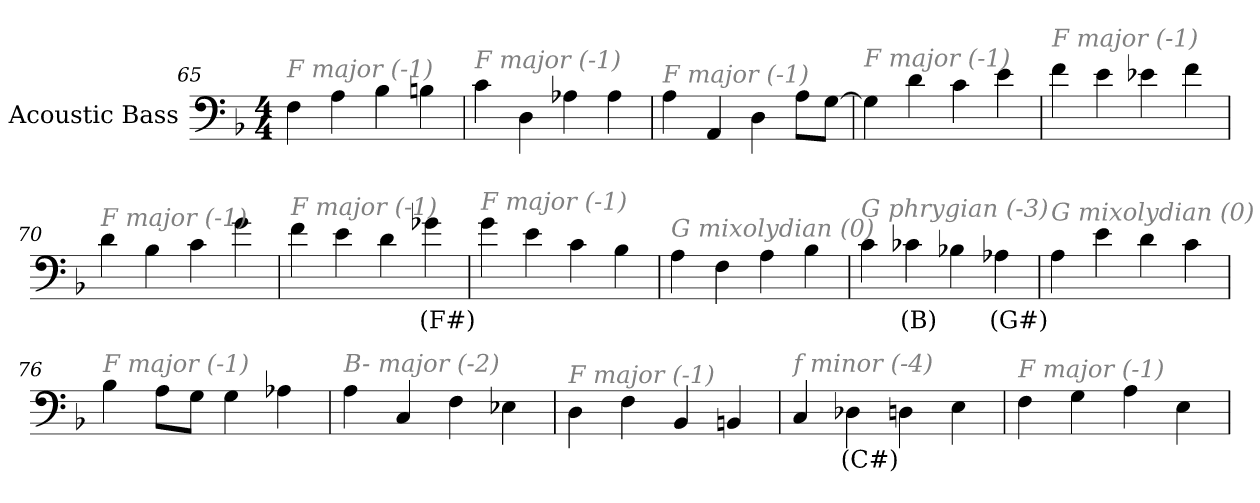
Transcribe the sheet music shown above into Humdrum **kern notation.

**kern	**text
*part1	*part1
*staff1	*staff1
*I"Acoustic Bass	*
*clefF4	*
*ITrd7c12	*
*k[b-]	*
*F:	*
*M4/4	*
=65	=65
!LO:TX:i:color=#808080:t=F major (-1)	!
4FF	.
4AA	.
4BB-	.
4BBn	.
=66	=66
!LO:TX:i:color=#808080:t=F major (-1)	!
4C	.
4DD	.
4AA-X	.
4AA-	.
=67	=67
!LO:TX:i:color=#808080:t=F major (-1)	!
4AA	.
4AAA	.
4DD	.
8AAL	.
[8GGJ	.
=68	=68
!LO:TX:i:color=#808080:t=F major (-1)	!
4GG]	.
4D	.
4C	.
4E	.
=69	=69
!LO:TX:i:color=#808080:t=F major (-1)	!
4F	.
4E	.
4E-X	.
4F	.
=70	=70
!LO:TX:i:color=#808080:t=F major (-1)	!
4D	.
4BB-	.
4C	.
4G	.
=71	=71
!LO:TX:i:color=#808080:t=F major (-1)	!
4F	.
4E	.
4D	.
4G-Xi	(F#)
=72	=72
!LO:TX:i:color=#808080:t=F major (-1)	!
4G	.
4E	.
4C	.
4BB-	.
=73	=73
!LO:TX:i:color=#808080:t=G mixolydian (0)	!
4AA	.
4FF	.
4AA	.
4BB-	.
=74	=74
!LO:TX:i:color=#808080:t=G phrygian (-3)	!
4C	.
4C-Xi	(B)
4BB-X	.
4AA-Xi	(G#)
=75	=75
!LO:TX:i:color=#808080:t=G mixolydian (0)	!
4AA	.
4E	.
4D	.
4C	.
=76	=76
!LO:TX:i:color=#808080:t=F major (-1)	!
4BB-	.
8AAL	.
8GGJ	.
4GG	.
4AA-X	.
=77	=77
!LO:TX:i:color=#808080:t=B- major (-2)	!
4AA	.
4CC	.
4FF	.
4EE-X	.
=78	=78
!LO:TX:i:color=#808080:t=F major (-1)	!
4DD	.
4FF	.
4BBB-	.
4BBBn	.
=79	=79
!LO:TX:i:color=#808080:t=f minor (-4)	!
4CC	.
4DD-Xi	(C#)
4DD	.
4EE	.
=80	=80
!LO:TX:i:color=#808080:t=F major (-1)	!
4FF	.
4GG	.
4AA	.
4EE	.
=	=
*-	*-
